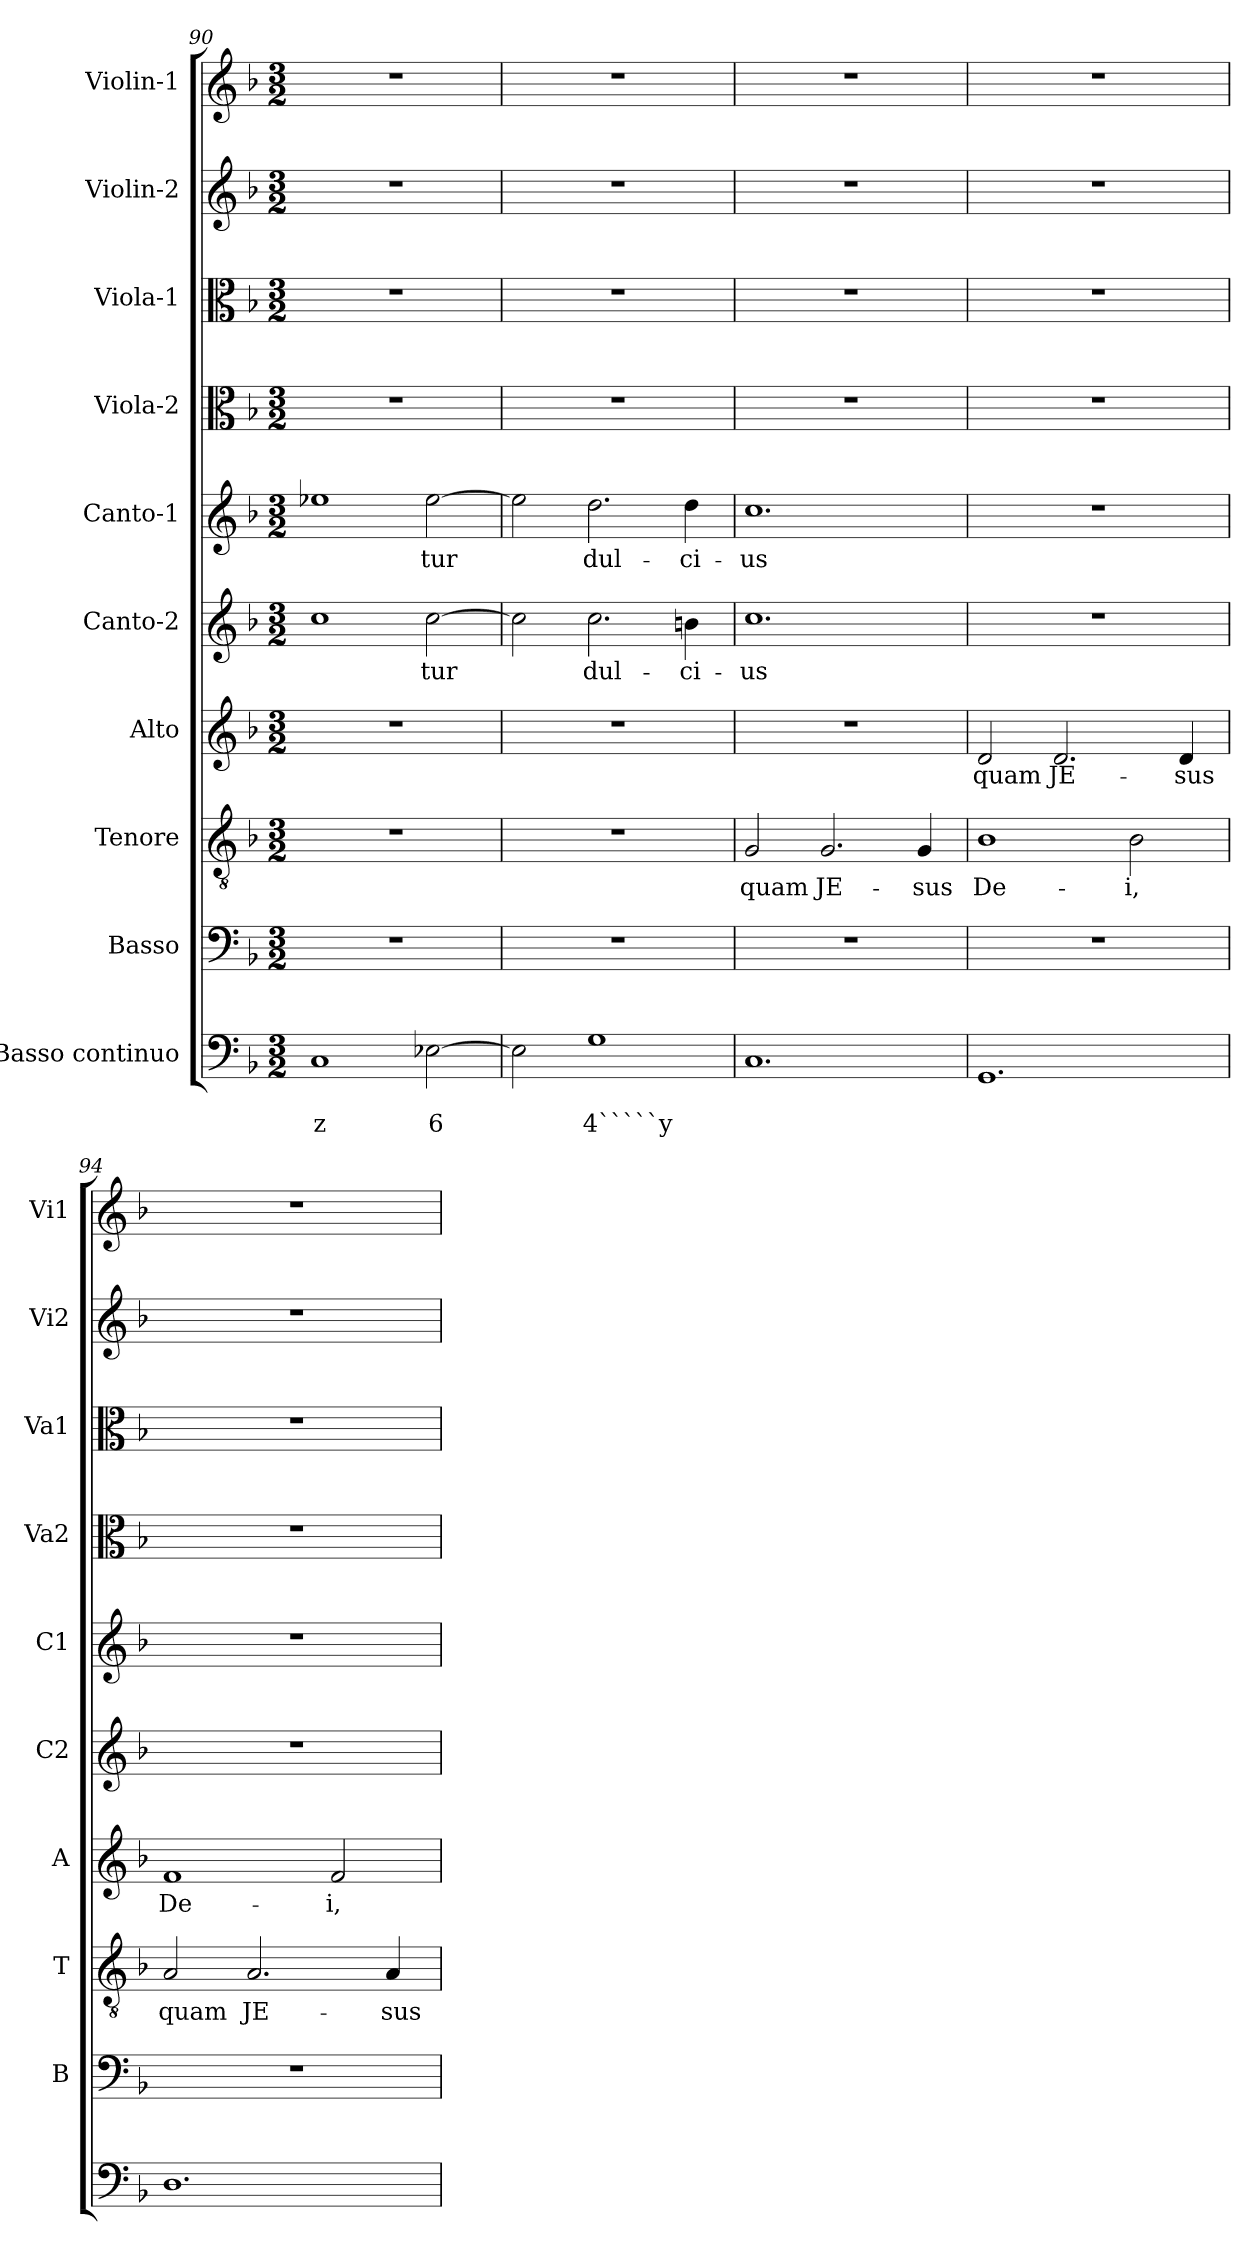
**kern	**text	**text	**kern	**kern	**text	**kern	**text	**kern	**text	**kern	**text	**kern	**kern	**kern	**kern
*part10	*part10	*part10	*part9	*part8	*part8	*part7	*part7	*part6	*part6	*part5	*part5	*part4	*part3	*part2	*part1
*staff10	*staff10	*staff10	*staff9	*staff8	*staff8	*staff7	*staff7	*staff6	*staff6	*staff5	*staff5	*staff4	*staff3	*staff2	*staff1
*I"Basso continuo	*	*	*I"Basso	*I"Tenore	*	*I"Alto	*	*I"Canto-2	*	*I"Canto-1	*	*I"Viola-2	*I"Viola-1	*I"Violin-2	*I"Violin-1
*	*	*	*I'B	*I'T	*	*I'A	*	*I'C2	*	*I'C1	*	*I'Va2	*I'Va1	*I'Vi2	*I'Vi1
*clefF4	*	*	*clefF4	*clefGv2	*	*clefG2	*	*clefG2	*	*clefG2	*	*clefC3	*clefC3	*clefG2	*clefG2
*k[b-]	*	*	*k[b-]	*k[b-]	*	*k[b-]	*	*k[b-]	*	*k[b-]	*	*k[b-]	*k[b-]	*k[b-]	*k[b-]
*F:	*	*	*F:	*F:	*	*F:	*	*F:	*	*F:	*	*F:	*F:	*F:	*F:
*M3/2	*	*	*M3/2	*M3/2	*	*M3/2	*	*M3/2	*	*M3/2	*	*M3/2	*M3/2	*M3/2	*M3/2
=90	=90	=90	=90	=90	=90	=90	=90	=90	=90	=90	=90	=90	=90	=90	=90
!	!	!LO:LY:b	!	!	!	!	!	!	!	!	!	!	!	!	!
1C	.	z	1.r	1.r	.	1.r	.	1cc	.	1ee-X	.	1.r	1.r	1.r	1.r
!	!	!LO:LY:b	!	!	!	!	!	!	!LO:LY:b	!	!LO:LY:b	!	!	!	!
[2E-X\	.	6	.	.	.	.	.	[2cc\	-tur	[2ee-\	-tur	.	.	.	.
=91	=91	=91	=91	=91	=91	=91	=91	=91	=91	=91	=91	=91	=91	=91	=91
2E-\]	.	.	1.r	1.r	.	1.r	.	2cc\]	.	2ee-\]	.	1.r	1.r	1.r	1.r
!	!	!LO:LY:b	!	!	!	!	!	!	!LO:LY:b	!	!LO:LY:b	!	!	!	!
1G	.	4`````y	.	.	.	.	.	2.cc\	dul-	2.dd\	dul-	.	.	.	.
!	!	!	!	!	!	!	!	!	!LO:LY:b	!	!LO:LY:b	!	!	!	!
.	.	.	.	.	.	.	.	4bn\	-ci-	4dd\	-ci-	.	.	.	.
!!LO:PB:g=z
=92	=92	=92	=92	=92	=92	=92	=92	=92	=92	=92	=92	=92	=92	=92	=92
!	!	!	!	!	!LO:LY:b	!	!	!	!LO:LY:b	!	!LO:LY:b	!	!	!	!
1.C	.	.	1.r	2G/	quam	1.r	.	1.cc	-us	1.cc	-us	1.r	1.r	1.r	1.r
!	!	!	!	!	!LO:LY:b	!	!	!	!	!	!	!	!	!	!
.	.	.	.	2.G/	JE-	.	.	.	.	.	.	.	.	.	.
!	!	!	!	!	!LO:LY:b	!	!	!	!	!	!	!	!	!	!
.	.	.	.	4G/	-sus	.	.	.	.	.	.	.	.	.	.
=93	=93	=93	=93	=93	=93	=93	=93	=93	=93	=93	=93	=93	=93	=93	=93
!	!	!	!	!	!LO:LY:b	!	!LO:LY:b	!	!	!	!	!	!	!	!
1.GG	.	.	1.r	1B-	De-	2d/	quam	1.r	.	1.r	.	1.r	1.r	1.r	1.r
!	!	!	!	!	!	!	!LO:LY:b	!	!	!	!	!	!	!	!
.	.	.	.	.	.	2.d/	JE-	.	.	.	.	.	.	.	.
!	!	!	!	!	!LO:LY:b	!	!	!	!	!	!	!	!	!	!
.	.	.	.	2B-\	-i,	.	.	.	.	.	.	.	.	.	.
!	!	!	!	!	!	!	!LO:LY:b	!	!	!	!	!	!	!	!
.	.	.	.	.	.	4d/	-sus	.	.	.	.	.	.	.	.
=94	=94	=94	=94	=94	=94	=94	=94	=94	=94	=94	=94	=94	=94	=94	=94
!	!	!	!	!	!LO:LY:b	!	!LO:LY:b	!	!	!	!	!	!	!	!
1.D	.	.	1.r	2A/	quam	1f	De-	1.r	.	1.r	.	1.r	1.r	1.r	1.r
!	!	!	!	!	!LO:LY:b	!	!	!	!	!	!	!	!	!	!
.	.	.	.	2.A/	JE-	.	.	.	.	.	.	.	.	.	.
!	!	!	!	!	!	!	!LO:LY:b	!	!	!	!	!	!	!	!
.	.	.	.	.	.	2f/	-i,	.	.	.	.	.	.	.	.
!	!	!	!	!	!LO:LY:b	!	!	!	!	!	!	!	!	!	!
.	.	.	.	4A/	-sus	.	.	.	.	.	.	.	.	.	.
=	=	=	=	=	=	=	=	=	=	=	=	=	=	=	=
*-	*-	*-	*-	*-	*-	*-	*-	*-	*-	*-	*-	*-	*-	*-	*-
